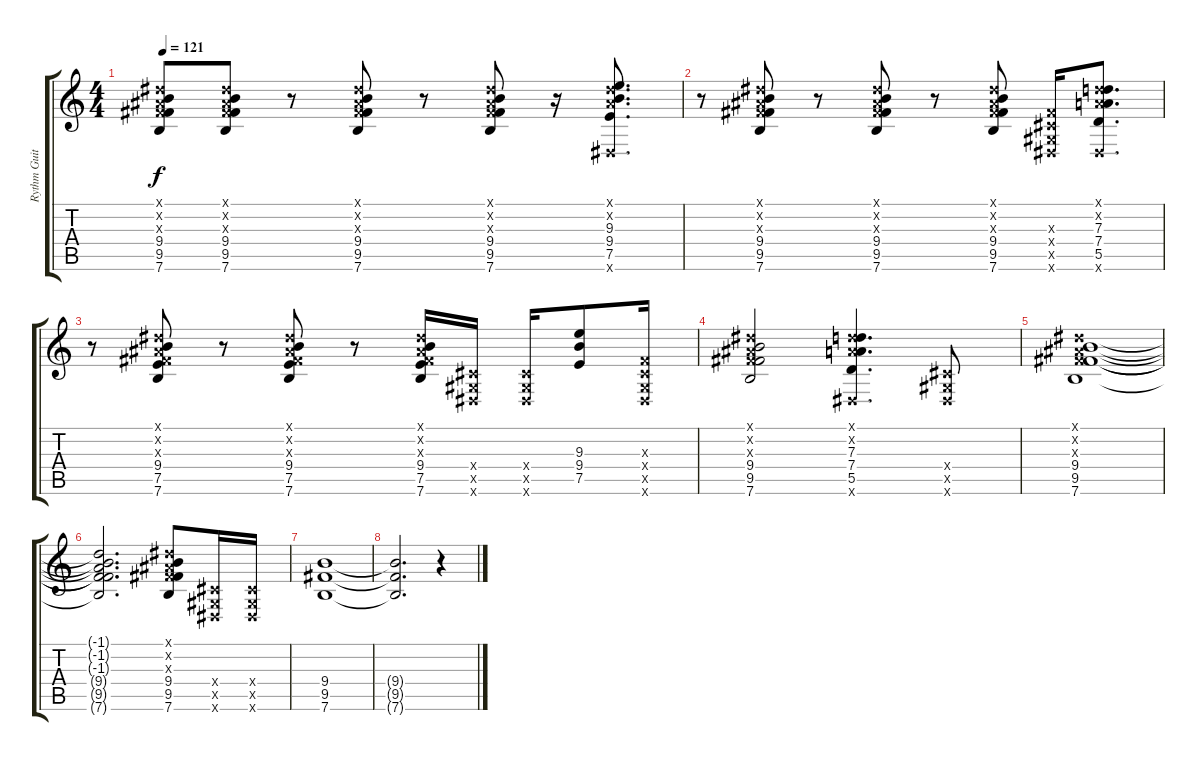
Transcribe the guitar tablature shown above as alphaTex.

\track ("Rythm Guitar" "Rythm Guit") {instrument distortionguitar}
\staff {score tabs}
\tuning (E4 B3 G3 D3 A2 E2) {hide}
\ts (4 4)
\tempo 121
\clef g2
\ks c
(-1.1{x} -1.2{x} -1.3{x} 9.4 9.5 7.6).8{dy f} (-1.1{x} -1.2{x} -1.3{x} 9.4 9.5 7.6).8 r.8 (-1.1{x} -1.2{x} -1.3{x} 9.4 9.5 7.6).8 r.8 (-1.1{x} -1.2{x} -1.3{x} 9.4 9.5 7.6).8 r.16 (-1.1{x} -1.2{x} 9.3 9.4 7.5 -1.6{x}).8{d} |
r.8 (-1.1{x} -1.2{x} -1.3{x} 9.4 9.5 7.6).8 r.8 (-1.1{x} -1.2{x} -1.3{x} 9.4 9.5 7.6).8 r.8 (-1.1{x} -1.2{x} -1.3{x} 9.4 9.5 7.6).8 (-1.3{x} -1.4{x} -1.5{x} -1.6{x}).16 (-1.1{x} -1.2{x} 7.3 7.4 5.5 -1.6{x}).8{d} |
r.8 (-1.1{x} -1.2{x} -1.3{x} 9.4 7.5 7.6).8 r.8 (-1.1{x} -1.2{x} -1.3{x} 9.4 7.5 7.6).8 r.8 (-1.1{x} -1.2{x} -1.3{x} 9.4 7.5 7.6).16 (-1.4{x} -1.5{x} -1.6{x}).16 (-1.4{x} -1.5{x} -1.6{x}).16 (9.3 9.4 7.5).8 (-1.3{x} -1.4{x} -1.5{x} -1.6{x}).16 |
(-1.1{x} -1.2{x} -1.3{x} 9.4 9.5 7.6).2 (-1.1{x} -1.2{x} 7.3 7.4 5.5 -1.6{x}).4{d} (-1.4{x} -1.5{x} -1.6{x}).8 |
(-1.1{x} -1.2{x} -1.3{x} 9.4 9.5 7.6).1 |
(-1.1{t} -1.2{t} -1.3{t} 9.4{t} 9.5{t} 7.6{t}).2{d} (-1.1{x} -1.2{x} -1.3{x} 9.4 9.5 7.6).8 (-1.4{x} -1.5{x} -1.6{x}).16 (-1.4{x} -1.5{x} -1.6{x}).16 |
(9.4 9.5 7.6).1 |
(9.4{t} 9.5{t} 7.6{t}).2{d} r.4
